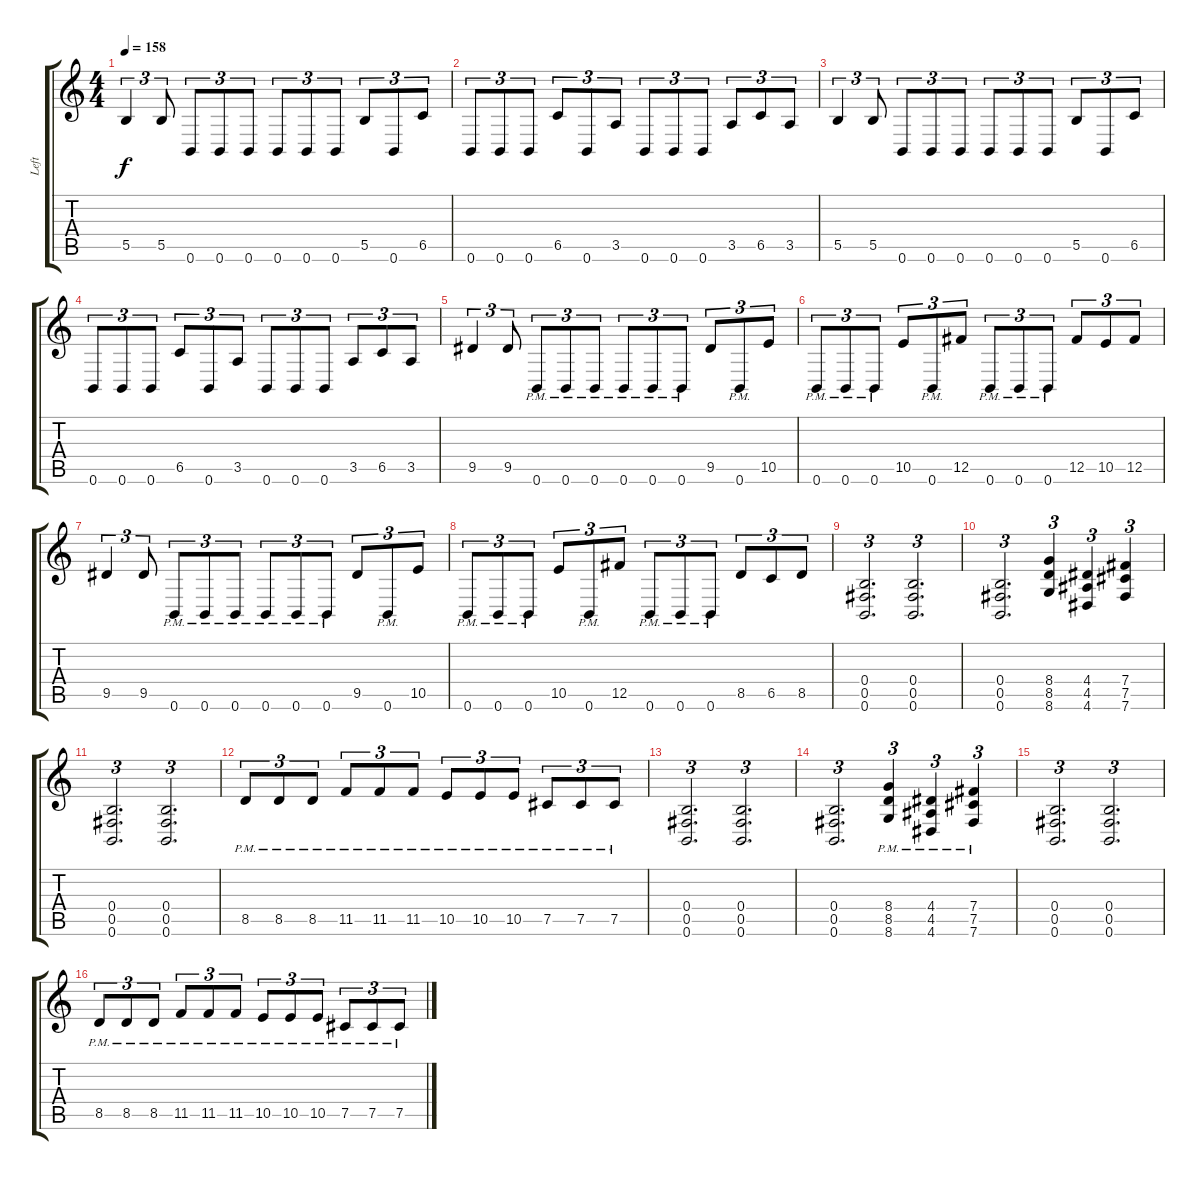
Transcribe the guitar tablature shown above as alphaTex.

\track ("Left" "Left") {instrument overdrivenguitar}
\staff {score tabs}
\tuning (Db4 Ab3 E3 B2 Gb2 B1) {hide}
\ts (4 4)
\tempo 158
\clef g2
\ks c
5.5.4{tu (3 2) dy f} 5.5.8{tu (3 2)} 0.6.8{tu (3 2)} 0.6.8{tu (3 2)} 0.6.8{tu (3 2)} 0.6.8{tu (3 2)} 0.6.8{tu (3 2)} 0.6.8{tu (3 2)} 5.5.8{tu (3 2)} 0.6.8{tu (3 2)} 6.5.8{tu (3 2)} |
0.6.8{tu (3 2)} 0.6.8{tu (3 2)} 0.6.8{tu (3 2)} 6.5.8{tu (3 2)} 0.6.8{tu (3 2)} 3.5.8{tu (3 2)} 0.6.8{tu (3 2)} 0.6.8{tu (3 2)} 0.6.8{tu (3 2)} 3.5.8{tu (3 2)} 6.5.8{tu (3 2)} 3.5.8{tu (3 2)} |
5.5.4{tu (3 2)} 5.5.8{tu (3 2)} 0.6.8{tu (3 2)} 0.6.8{tu (3 2)} 0.6.8{tu (3 2)} 0.6.8{tu (3 2)} 0.6.8{tu (3 2)} 0.6.8{tu (3 2)} 5.5.8{tu (3 2)} 0.6.8{tu (3 2)} 6.5.8{tu (3 2)} |
0.6.8{tu (3 2)} 0.6.8{tu (3 2)} 0.6.8{tu (3 2)} 6.5.8{tu (3 2)} 0.6.8{tu (3 2)} 3.5.8{tu (3 2)} 0.6.8{tu (3 2)} 0.6.8{tu (3 2)} 0.6.8{tu (3 2)} 3.5.8{tu (3 2)} 6.5.8{tu (3 2)} 3.5.8{tu (3 2)} |
9.5.4{tu (3 2)} 9.5.8{tu (3 2)} 0.6{pm}.8{tu (3 2)} 0.6{pm}.8{tu (3 2)} 0.6{pm}.8{tu (3 2)} 0.6{pm}.8{tu (3 2)} 0.6{pm}.8{tu (3 2)} 0.6{pm}.8{tu (3 2)} 9.5.8{tu (3 2)} 0.6{pm}.8{tu (3 2)} 10.5.8{tu (3 2)} |
0.6{pm}.8{tu (3 2)} 0.6{pm}.8{tu (3 2)} 0.6{pm}.8{tu (3 2)} 10.5.8{tu (3 2)} 0.6{pm}.8{tu (3 2)} 12.5.8{tu (3 2)} 0.6{pm}.8{tu (3 2)} 0.6{pm}.8{tu (3 2)} 0.6{pm}.8{tu (3 2)} 12.5.8{tu (3 2)} 10.5.8{tu (3 2)} 12.5.8{tu (3 2)} |
9.5.4{tu (3 2)} 9.5.8{tu (3 2)} 0.6{pm}.8{tu (3 2)} 0.6{pm}.8{tu (3 2)} 0.6{pm}.8{tu (3 2)} 0.6{pm}.8{tu (3 2)} 0.6{pm}.8{tu (3 2)} 0.6{pm}.8{tu (3 2)} 9.5.8{tu (3 2)} 0.6{pm}.8{tu (3 2)} 10.5.8{tu (3 2)} |
0.6{pm}.8{tu (3 2)} 0.6{pm}.8{tu (3 2)} 0.6{pm}.8{tu (3 2)} 10.5.8{tu (3 2)} 0.6{pm}.8{tu (3 2)} 12.5.8{tu (3 2)} 0.6{pm}.8{tu (3 2)} 0.6{pm}.8{tu (3 2)} 0.6{pm}.8{tu (3 2)} 8.5.8{tu (3 2)} 6.5.8{tu (3 2)} 8.5.8{tu (3 2)} |
(0.4 0.5 0.6).2{d tu (3 2)} (0.4 0.5 0.6).2{d tu (3 2)} |
(0.4 0.5 0.6).2{d tu (3 2)} (8.4 8.5 8.6).4{tu (3 2)} (4.4 4.5 4.6).4{tu (3 2)} (7.4 7.5 7.6).4{tu (3 2)} |
(0.4 0.5 0.6).2{d tu (3 2)} (0.4 0.5 0.6).2{d tu (3 2)} |
8.5{pm}.8{tu (3 2)} 8.5{pm}.8{tu (3 2)} 8.5{pm}.8{tu (3 2)} 11.5{pm}.8{tu (3 2)} 11.5{pm}.8{tu (3 2)} 11.5{pm}.8{tu (3 2)} 10.5{pm}.8{tu (3 2)} 10.5{pm}.8{tu (3 2)} 10.5{pm}.8{tu (3 2)} 7.5{pm}.8{tu (3 2)} 7.5{pm}.8{tu (3 2)} 7.5{pm}.8{tu (3 2)} |
(0.4 0.5 0.6).2{d tu (3 2)} (0.4 0.5 0.6).2{d tu (3 2)} |
(0.4 0.5 0.6).2{d tu (3 2)} (8.4{pm} 8.5{pm} 8.6{pm}).4{tu (3 2)} (4.4{pm} 4.5{pm} 4.6{pm}).4{tu (3 2)} (7.4{pm} 7.5{pm} 7.6{pm}).4{tu (3 2)} |
(0.4 0.5 0.6).2{d tu (3 2)} (0.4 0.5 0.6).2{d tu (3 2)} |
8.5{pm}.8{tu (3 2)} 8.5{pm}.8{tu (3 2)} 8.5{pm}.8{tu (3 2)} 11.5{pm}.8{tu (3 2)} 11.5{pm}.8{tu (3 2)} 11.5{pm}.8{tu (3 2)} 10.5{pm}.8{tu (3 2)} 10.5{pm}.8{tu (3 2)} 10.5{pm}.8{tu (3 2)} 7.5{pm}.8{tu (3 2)} 7.5{pm}.8{tu (3 2)} 7.5{pm}.8{tu (3 2)}
